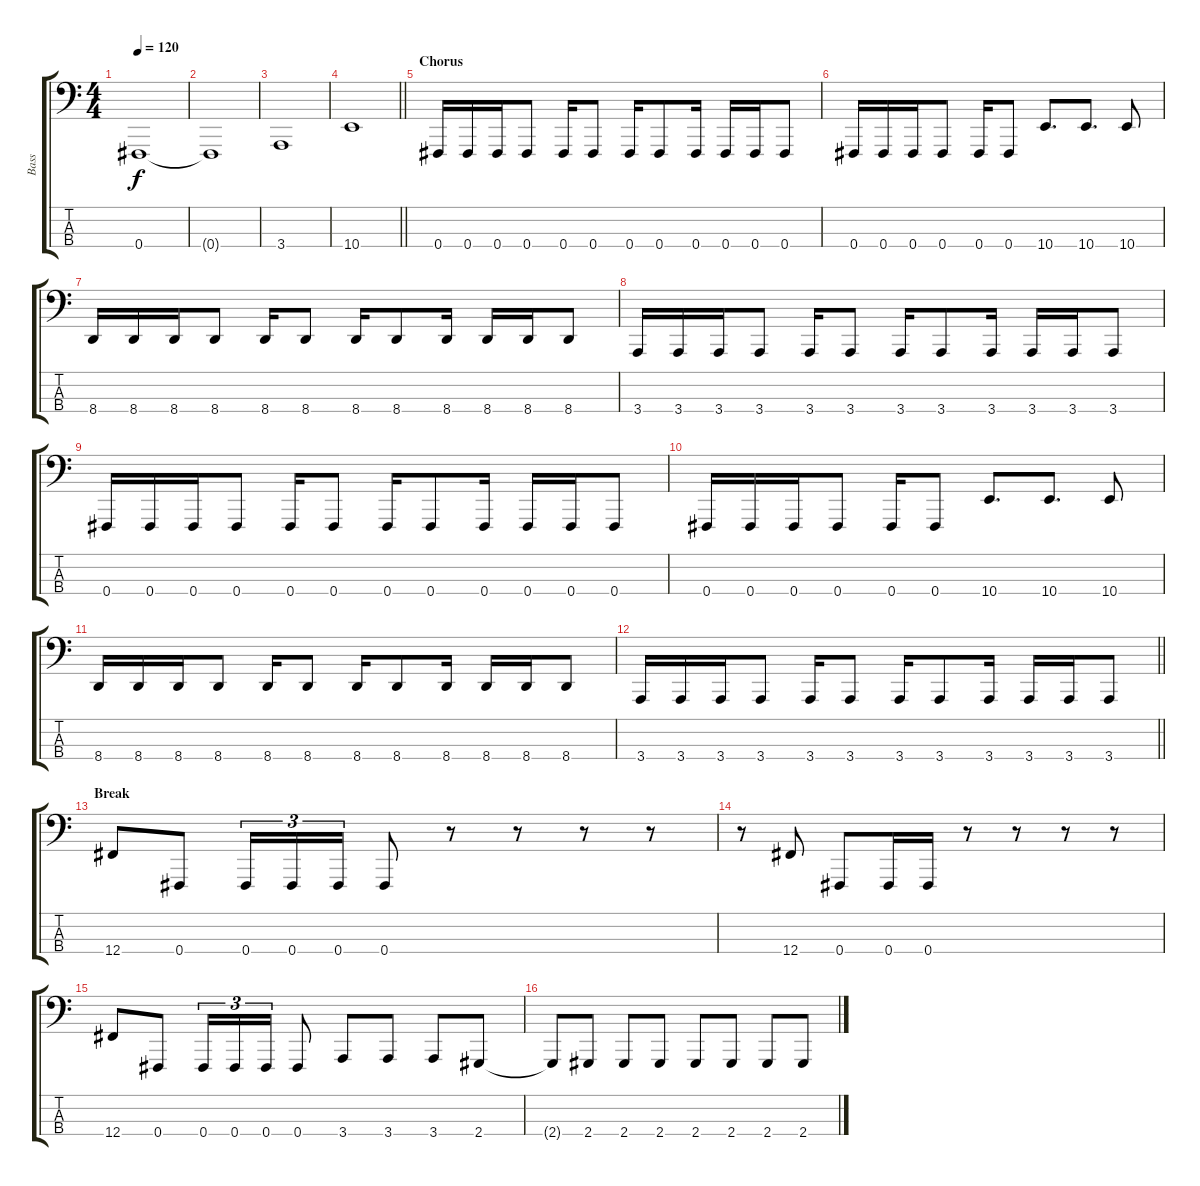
\track ("Bass" "Bass") {instrument electricbassfinger}
\staff {score tabs}
\tuning (E2 B1 Gb1 Gb0) {hide}
\ts (4 4)
\tempo 120
\clef f4
\ks c
0.4.1{dy f} |
0.4{t}.1 |
3.4.1 |
\barLineRight lightlight
10.4.1 |
\section ("" "Chorus")
0.4.16 0.4.16 0.4.16 0.4.8 0.4.16 0.4.8 0.4.16 0.4.8 0.4.16 0.4.16 0.4.16 0.4.8 |
0.4.16 0.4.16 0.4.16 0.4.8 0.4.16 0.4.8 10.4.8{d} 10.4.8{d} 10.4.8 |
8.4.16 8.4.16 8.4.16 8.4.8 8.4.16 8.4.8 8.4.16 8.4.8 8.4.16 8.4.16 8.4.16 8.4.8 |
3.4.16 3.4.16 3.4.16 3.4.8 3.4.16 3.4.8 3.4.16 3.4.8 3.4.16 3.4.16 3.4.16 3.4.8 |
0.4.16 0.4.16 0.4.16 0.4.8 0.4.16 0.4.8 0.4.16 0.4.8 0.4.16 0.4.16 0.4.16 0.4.8 |
0.4.16 0.4.16 0.4.16 0.4.8 0.4.16 0.4.8 10.4.8{d} 10.4.8{d} 10.4.8 |
8.4.16 8.4.16 8.4.16 8.4.8 8.4.16 8.4.8 8.4.16 8.4.8 8.4.16 8.4.16 8.4.16 8.4.8 |
\barLineRight lightlight
3.4.16 3.4.16 3.4.16 3.4.8 3.4.16 3.4.8 3.4.16 3.4.8 3.4.16 3.4.16 3.4.16 3.4.8 |
\section ("" "Break")
12.4.8 0.4.8 0.4.16{tu (3 2)} 0.4.16{tu (3 2)} 0.4.16{tu (3 2)} 0.4.8 r.8 r.8 r.8 r.8 |
r.8 12.4.8 0.4.8 0.4.16 0.4.16 r.8 r.8 r.8 r.8 |
12.4.8 0.4.8 0.4.16{tu (3 2)} 0.4.16{tu (3 2)} 0.4.16{tu (3 2)} 0.4.8 3.4.8 3.4.8 3.4.8 2.4.8 |
2.4{t}.8 2.4.8 2.4.8 2.4.8 2.4.8 2.4.8 2.4.8 2.4.8
